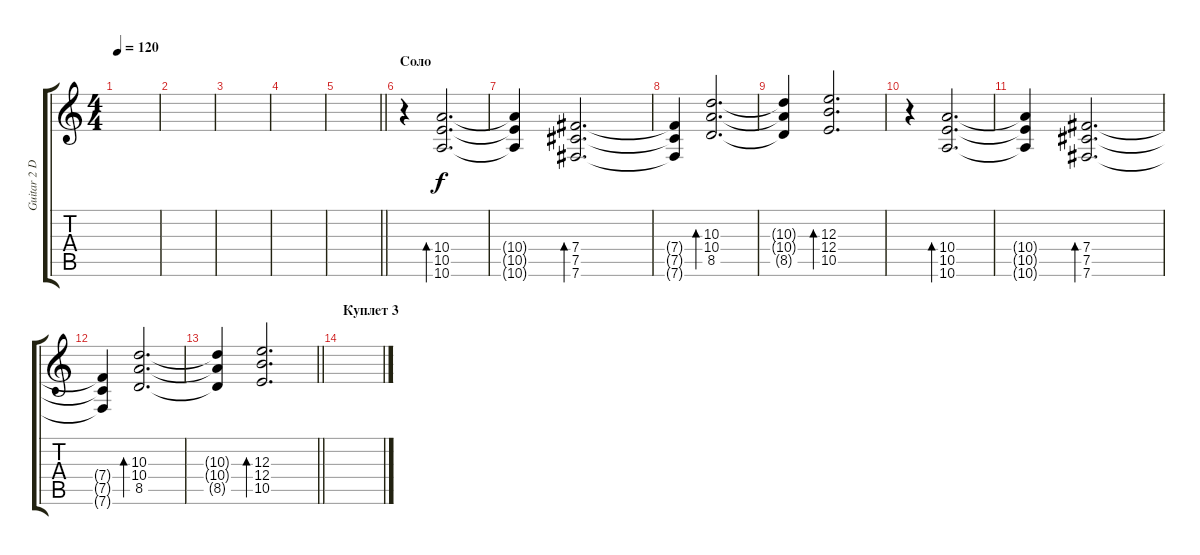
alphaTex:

\track ("Guitar 2 Delay" "Guitar 2 D") {instrument acousticguitarsteel}
\staff {score tabs}
\tuning (Db4 Ab3 E3 B2 Gb2 B1) {hide}
\ts (4 4)
\tempo 120
\clef g2
\ks c
|
|
|
|
\barLineRight lightlight
|
\section ("" "Соло")
r.4 (10.4 10.5 10.6).2{d bd 240} |
(10.4{t} 10.5{t} 10.6{t}).4 (7.4 7.5 7.6).2{d bd 240} |
(7.4{t} 7.5{t} 7.6{t}).4 (10.3 10.4 8.5).2{d bd 240} |
(10.3{t} 10.4{t} 8.5{t}).4 (12.3 12.4 10.5).2{d bd 240} |
r.4 (10.4 10.5 10.6).2{d bd 240} |
(10.4{t} 10.5{t} 10.6{t}).4 (7.4 7.5 7.6).2{d bd 240} |
(7.4{t} 7.5{t} 7.6{t}).4 (10.3 10.4 8.5).2{d bd 240} |
\barLineRight lightlight
(10.3{t} 10.4{t} 8.5{t}).4 (12.3 12.4 10.5).2{d bd 240} |
\section ("" "Куплет 3")
